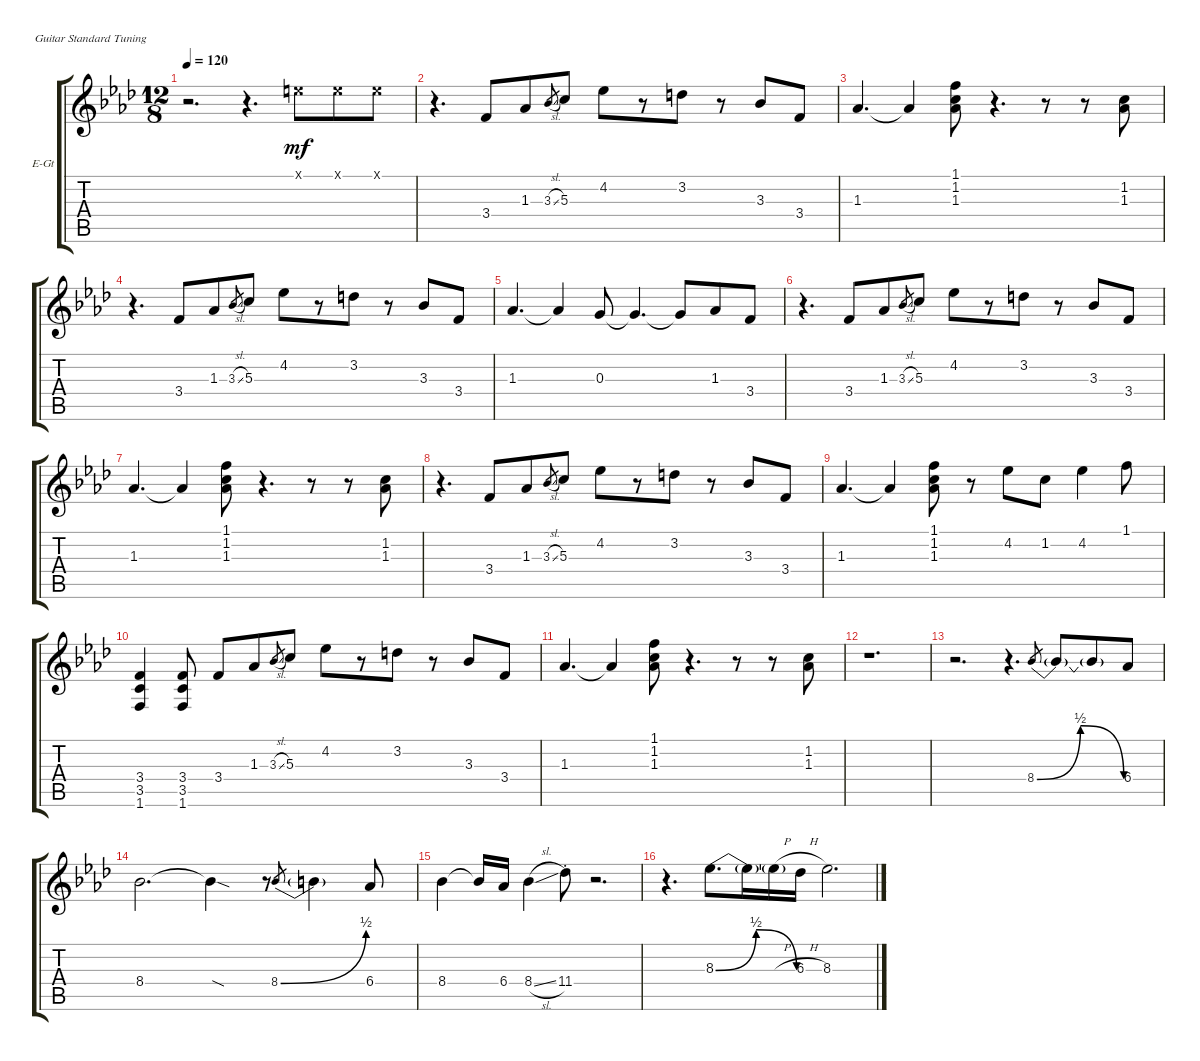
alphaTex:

\defaultSystemsLayout 4
\bracketExtendMode groupsimilarinstruments
\firstSystemTrackNameOrientation horizontal
\otherSystemsTrackNameOrientation horizontal
\track ("Electric Guitar" "E-Gt") {instrument overdrivenguitar}
\staff {score tabs}
\tuning (E4 B3 G3 D3 A2 E2)
\ts (12 8)
\tempo 120
\clef g2
\ks fminor
r.2{d dy mf instrument overdrivenguitar} r.4{d} 0.1{x}.8 0.1{x}.8 0.1{x}.8 |
r.4{d} 3.4.8 1.3.8 3.3{sl}.8{gr} 5.3.8 4.2.8 r.8 3.2.8 r.8 3.3.8 3.4.8 |
1.3.4{d} 1.3{t}.4 (1.1 1.2 1.3).8 r.4{d} r.8 r.8 (1.2 1.3).8 |
r.4{d} 3.4.8 1.3.8 3.3{sl}.8{gr} 5.3.8 4.2.8 r.8 3.2.8 r.8 3.3.8 3.4.8 |
1.3.4{d} 1.3{t}.4 0.3.8 0.3{t}.4{d} 0.3{t}.8 1.3.8 3.4.8 |
r.4{d} 3.4.8 1.3.8 3.3{sl}.8{gr} 5.3.8 4.2.8 r.8 3.2.8 r.8 3.3.8 3.4.8 |
1.3.4{d} 1.3{t}.4 (1.1 1.2 1.3).8 r.4{d} r.8 r.8 (1.2 1.3).8 |
r.4{d} 3.4.8 1.3.8 3.3{sl}.8{gr} 5.3.8 4.2.8 r.8 3.2.8 r.8 3.3.8 3.4.8 |
1.3.4{d} 1.3{t}.4 (1.1 1.2 1.3).8 r.8 4.2.8 1.2.8 4.2.4 1.1.8 |
(1.6 3.5 3.4).4 (1.6 3.5 3.4).8 3.4.8 1.3.8 3.3{sl}.8{gr} 5.3.8 4.2.8 r.8 3.2.8 r.8 3.3.8 3.4.8 |
1.3.4{d} 1.3{t}.4 (1.1 1.2 1.3).8 r.4{d} r.8 r.8 (1.2 1.3).8 |
r.1{d} |
r.2{d} r.4{d} 8.4{be (bendrelease 0 0 24 2 24.599999999999998 2 59.4 0)}.8{gr} 8.4{t}.8 8.4{t}.8 6.4.8 |
8.4.2{d} 8.4{sod t}.4 r.8 8.4{be (bend 0 0 17.4 2)}.8{gr} 8.4{t}.4 6.4.8 |
8.4.4 8.4{t}.16 6.4.16 8.4{sl}.4 11.4{st}.8 r.2{d} |
r.4{d} 8.3{be (bendrelease 0 0 16.8 2 20.4 2 59.4 0)}.8{d} 8.3{t}.16 8.3{h t}.16 6.3{h}.16 8.3.2{d}
